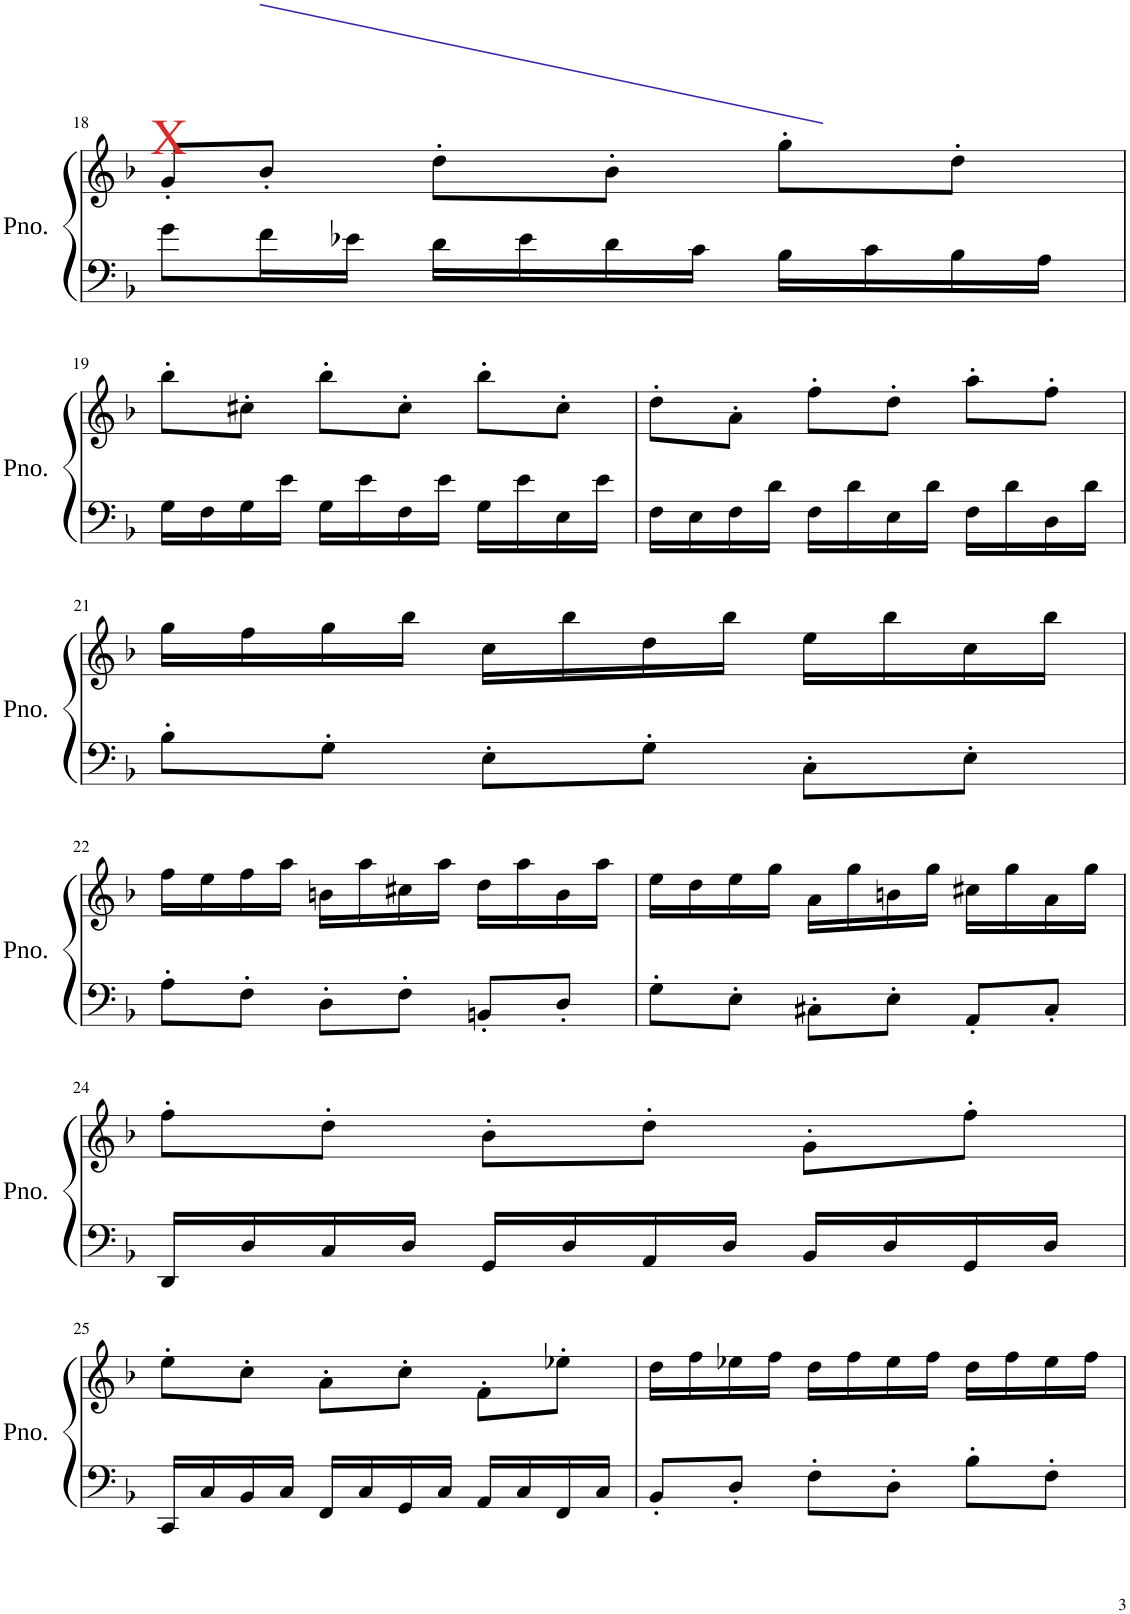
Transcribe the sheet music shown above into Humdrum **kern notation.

**kern	**kern
*part1	*part1
*staff2	*staff1
*I"Piano	*
*I'Pno.	*
!!LO:PB:g=z
*clefF4	*clefG2
*k[b-]	*k[b-]
*M3/4	*M3/4
=18	=18
!	!LO:TX:a:color=#DA2B2B:t=X
8g\L	8g'/L
16f\L	8b-'/J
16e-X\JJ	.
16d\LL	8dd'\L
16e-\	.
16d\	8b-'\J
16c\JJ	.
16B-\LL	8gg'\L
16c\	.
16B-\	8dd'\J
16A\JJ	.
!!LO:LB:g=z
=19	=19
16G\LL	8bb-'\L
16F\	.
16G\	8cc#X'\J
16e\JJ	.
16G\LL	8bb-'\L
16e\	.
16F\	8cc#'\J
16e\JJ	.
16G\LL	8bb-'\L
16e\	.
16E\	8cc#'\J
16e\JJ	.
=20	=20
16F\LL	8dd'\L
16E\	.
16F\	8a'\J
16d\JJ	.
16F\LL	8ff'\L
16d\	.
16E\	8dd'\J
16d\JJ	.
16F\LL	8aa'\L
16d\	.
16D\	8ff'\J
16d\JJ	.
!!LO:LB:g=z
=21	=21
8B-'\L	16gg\LL
.	16ff\
8G'\J	16gg\
.	16bb-\JJ
8E'\L	16cc\LL
.	16bb-\
8G'\J	16dd\
.	16bb-\JJ
8C'\L	16ee\LL
.	16bb-\
8E'\J	16cc\
.	16bb-\JJ
!!LO:LB:g=z
=22	=22
8A'\L	16ff\LL
.	16ee\
8F'\J	16ff\
.	16aa\JJ
8D'\L	16bn\LL
.	16aa\
8F'\J	16cc#X\
.	16aa\JJ
8BBn'/L	16dd\LL
.	16aa\
8D'/J	16b\
.	16aa\JJ
=23	=23
8G'\L	16ee\LL
.	16dd\
8E'\J	16ee\
.	16gg\JJ
8C#X'\L	16a\LL
.	16gg\
8E'\J	16bn\
.	16gg\JJ
8AA'/L	16cc#X\LL
.	16gg\
8C#'/J	16a\
.	16gg\JJ
!!LO:LB:g=z
=24	=24
16DD/LL	8ff'\L
16D/	.
16C/	8dd'\J
16D/JJ	.
16GG/LL	8b-'\L
16D/	.
16AA/	8dd'\J
16D/JJ	.
16BB-/LL	8g'\L
16D/	.
16GG/	8ff'\J
16D/JJ	.
!!LO:LB:g=z
=25	=25
16CC/LL	8ee'\L
16C/	.
16BB-/	8cc'\J
16C/JJ	.
16FF/LL	8a'\L
16C/	.
16GG/	8cc'\J
16C/JJ	.
16AA/LL	8f'\L
16C/	.
16FF/	8ee-X'\J
16C/JJ	.
=26	=26
8BB-'/L	16dd\LL
.	16ff\
8D'/J	16ee-X\
.	16ff\JJ
8F'\L	16dd\LL
.	16ff\
8D'\J	16ee-\
.	16ff\JJ
8B-'\L	16dd\LL
.	16ff\
8F'\J	16ee-\
.	16ff\JJ
=	=
*-	*-
